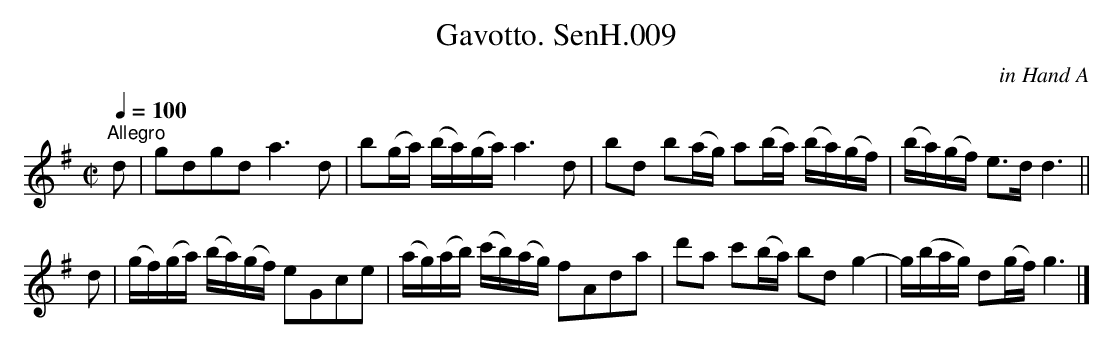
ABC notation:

X:1
T:Gavotto. SenH.009
C:in Hand A
Q:1/4=100
M:C|
L:1/8
K:G
"^Allegro"
d | gdgd a3d | b(g/a/) (b/a/)(g/a/) a3d | bd b(a/g/) a(b/a/) (b/a/)(g/f/) | (b/a/)(g/f/) e>d d3 ||
d |(g/f/)(g/a/) (b/a/)(g/f/) eGce | (a/g/)(a/b/) (c'/b/)(a/g/) fAda |\
d'a c'(b/a/) bd g2- | g/(b/a/g/) d(g/f/) g3 |]
